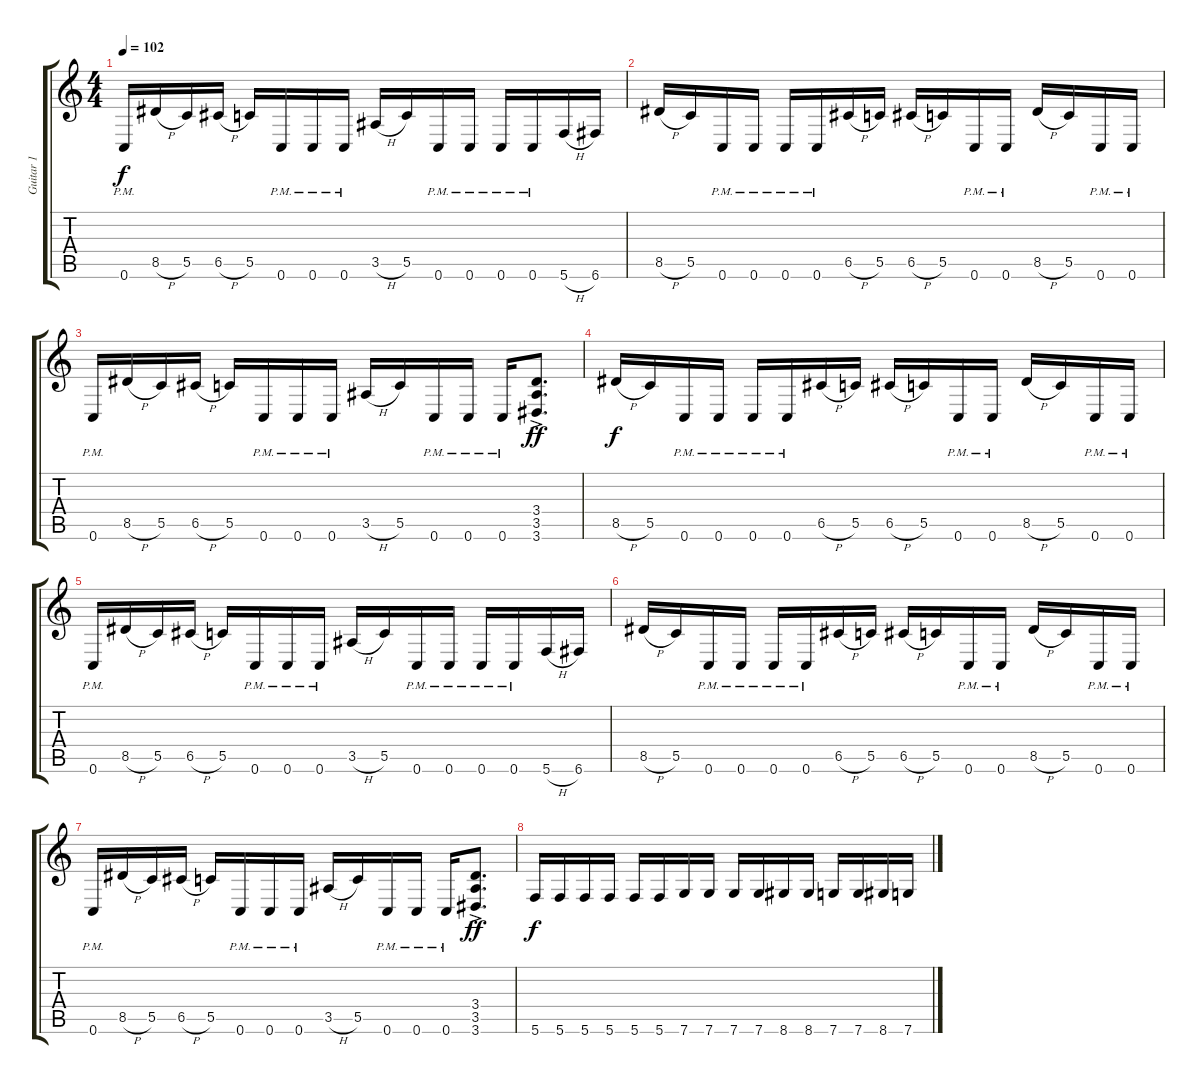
\track ("Guitar 1" "Guitar 1") {instrument distortionguitar}
\staff {score tabs}
\tuning (D4 A3 F3 C3 G2 C2) {hide}
\ts (4 4)
\tempo 102
\clef g2
\ks c
0.6{pm}.16{dy f} 8.5{h}.16 5.5.16 6.5{h}.16 5.5.16 0.6{pm}.16 0.6{pm}.16 0.6{pm}.16 3.5{h}.16 5.5.16 0.6{pm}.16 0.6{pm}.16 0.6{pm}.16 0.6{pm}.16 5.6{h}.16 6.6.16 |
8.5{h}.16 5.5.16 0.6{pm}.16 0.6{pm}.16 0.6{pm}.16 0.6{pm}.16 6.5{h}.16 5.5.16 6.5{h}.16 5.5.16 0.6{pm}.16 0.6{pm}.16 8.5{h}.16 5.5.16 0.6{pm}.16 0.6{pm}.16 |
0.6{pm}.16 8.5{h}.16 5.5.16 6.5{h}.16 5.5.16 0.6{pm}.16 0.6{pm}.16 0.6{pm}.16 3.5{h}.16 5.5.16 0.6{pm}.16 0.6{pm}.16 0.6{pm}.16 (3.4{ac} 3.5{ac} 3.6{ac}).8{d dy ff} |
8.5{h}.16{dy f} 5.5.16 0.6{pm}.16 0.6{pm}.16 0.6{pm}.16 0.6{pm}.16 6.5{h}.16 5.5.16 6.5{h}.16 5.5.16 0.6{pm}.16 0.6{pm}.16 8.5{h}.16 5.5.16 0.6{pm}.16 0.6{pm}.16 |
0.6{pm}.16 8.5{h}.16 5.5.16 6.5{h}.16 5.5.16 0.6{pm}.16 0.6{pm}.16 0.6{pm}.16 3.5{h}.16 5.5.16 0.6{pm}.16 0.6{pm}.16 0.6{pm}.16 0.6{pm}.16 5.6{h}.16 6.6.16 |
8.5{h}.16 5.5.16 0.6{pm}.16 0.6{pm}.16 0.6{pm}.16 0.6{pm}.16 6.5{h}.16 5.5.16 6.5{h}.16 5.5.16 0.6{pm}.16 0.6{pm}.16 8.5{h}.16 5.5.16 0.6{pm}.16 0.6{pm}.16 |
0.6{pm}.16 8.5{h}.16 5.5.16 6.5{h}.16 5.5.16 0.6{pm}.16 0.6{pm}.16 0.6{pm}.16 3.5{h}.16 5.5.16 0.6{pm}.16 0.6{pm}.16 0.6{pm}.16 (3.4{ac} 3.5{ac} 3.6{ac}).8{d dy ff} |
5.6.16{dy f} 5.6.16 5.6.16 5.6.16 5.6.16 5.6.16 7.6.16 7.6.16 7.6.16 7.6.16 8.6.16 8.6.16 7.6.16 7.6.16 8.6.16 7.6.16
